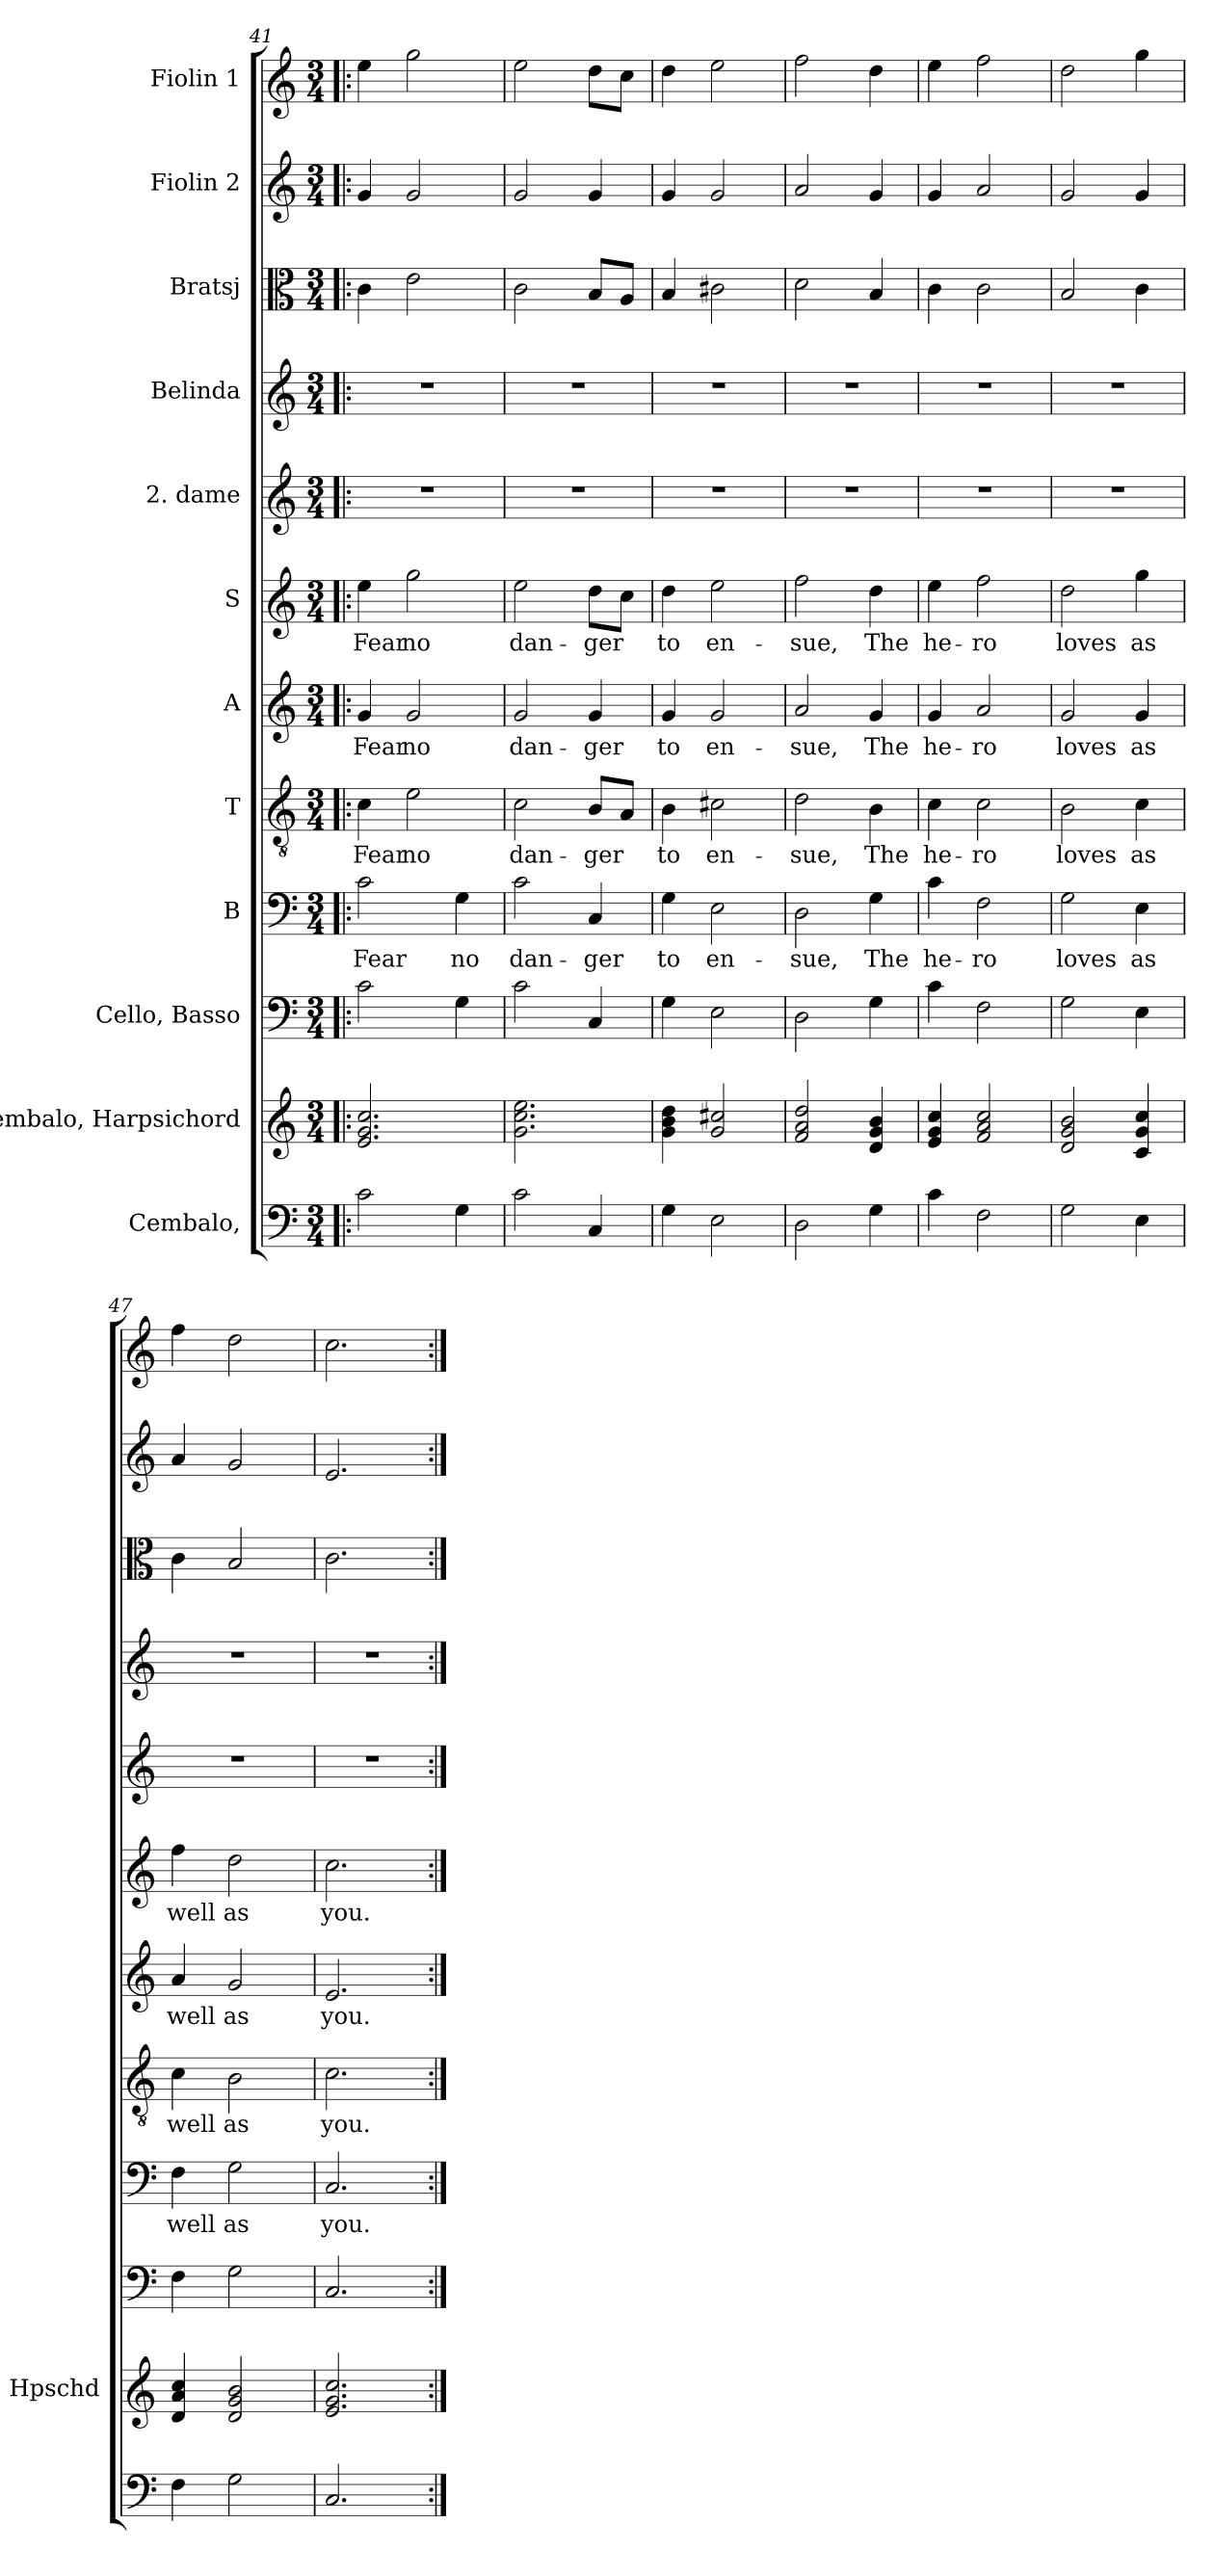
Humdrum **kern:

**kern	**kern	**kern	**kern	**text	**kern	**text	**kern	**text	**kern	**text	**kern	**kern	**kern	**kern	**kern
*part12	*part11	*part10	*part9	*part9	*part8	*part8	*part7	*part7	*part6	*part6	*part5	*part4	*part3	*part2	*part1
*staff12	*staff11	*staff10	*staff9	*staff9	*staff8	*staff8	*staff7	*staff7	*staff6	*staff6	*staff5	*staff4	*staff3	*staff2	*staff1
*I"Cembalo,	*I"Cembalo, Harpsichord	*I"Cello,  Basso	*I"B	*	*I"T	*	*I"A	*	*I"S	*	*I"2. dame	*I"Belinda	*I"Bratsj	*I"Fiolin 2	*I"Fiolin 1
*	*I'Hpschd	*	*	*	*	*	*	*	*	*	*	*	*	*	*
*clefF4	*clefG2	*clefF4	*clefF4	*	*clefGv2	*	*clefG2	*	*clefG2	*	*clefG2	*clefG2	*clefC3	*clefG2	*clefG2
*k[]	*k[]	*k[]	*k[]	*	*k[]	*	*k[]	*	*k[]	*	*k[]	*k[]	*k[]	*k[]	*k[]
*M3/4	*M3/4	*M3/4	*M3/4	*	*M3/4	*	*M3/4	*	*M3/4	*	*M3/4	*M3/4	*M3/4	*M3/4	*M3/4
=41!|:	=41!|:	=41!|:	=41!|:	=41!|:	=41!|:	=41!|:	=41!|:	=41!|:	=41!|:	=41!|:	=41!|:	=41!|:	=41!|:	=41!|:	=41!|:
!	!	!	!	!LO:LY:b	!	!LO:LY:b	!	!LO:LY:b	!	!LO:LY:b	!	!	!	!	!
2c\	2.e/ 2.g/ 2.cc/	2c\	2c\	Fear	4c\	Fear	4g/	Fear	4ee\	Fear	2.r	2.r	4c\	4g/	4ee\
!	!	!	!	!	!	!LO:LY:b	!	!LO:LY:b	!	!LO:LY:b	!	!	!	!	!
.	.	.	.	.	2e\	no	2g/	no	2gg\	no	.	.	2e\	2g/	2gg\
!	!	!	!	!LO:LY:b	!	!	!	!	!	!	!	!	!	!	!
4G\	.	4G\	4G\	no	.	.	.	.	.	.	.	.	.	.	.
=42	=42	=42	=42	=42	=42	=42	=42	=42	=42	=42	=42	=42	=42	=42	=42
!	!	!	!	!LO:LY:b	!	!LO:LY:b	!	!LO:LY:b	!	!LO:LY:b	!	!	!	!	!
2c\	2.g\ 2.cc\ 2.ee\	2c\	2c\	dan-	2c\	dan-	2g/	dan-	2ee\	dan-	2.r	2.r	2c\	2g/	2ee\
!	!	!	!	!LO:LY:b	!	!LO:LY:b	!	!LO:LY:b	!	!LO:LY:b	!	!	!	!	!
4C/	.	4C/	4C/	-ger	8B/L	-ger	4g/	-ger	8dd\L	-ger	.	.	8B/L	4g/	8dd\L
.	.	.	.	.	8A/J	.	.	.	8cc\J	.	.	.	8A/J	.	8cc\J
=43	=43	=43	=43	=43	=43	=43	=43	=43	=43	=43	=43	=43	=43	=43	=43
!	!	!	!	!LO:LY:b	!	!LO:LY:b	!	!LO:LY:b	!	!LO:LY:b	!	!	!	!	!
4G\	4g\ 4b\ 4dd\	4G\	4G\	to	4B\	to	4g/	to	4dd\	to	2.r	2.r	4B/	4g/	4dd\
!	!	!	!	!LO:LY:b	!	!LO:LY:b	!	!LO:LY:b	!	!LO:LY:b	!	!	!	!	!
2E\	2g/ 2cc#X/	2E\	2E\	en-	2c#X\	en-	2g/	en-	2ee\	en-	.	.	2c#X\	2g/	2ee\
=44	=44	=44	=44	=44	=44	=44	=44	=44	=44	=44	=44	=44	=44	=44	=44
!	!	!	!	!LO:LY:b	!	!LO:LY:b	!	!LO:LY:b	!	!LO:LY:b	!	!	!	!	!
2D\	2f/ 2a/ 2dd/	2D\	2D\	-sue,	2d\	-sue,	2a/	-sue,	2ff\	-sue,	2.r	2.r	2d\	2a/	2ff\
!	!	!	!	!LO:LY:b	!	!LO:LY:b	!	!LO:LY:b	!	!LO:LY:b	!	!	!	!	!
4G\	4d/ 4g/ 4b/	4G\	4G\	The	4B\	The	4g/	The	4dd\	The	.	.	4B/	4g/	4dd\
=45	=45	=45	=45	=45	=45	=45	=45	=45	=45	=45	=45	=45	=45	=45	=45
!	!	!	!	!LO:LY:b	!	!LO:LY:b	!	!LO:LY:b	!	!LO:LY:b	!	!	!	!	!
4c\	4e/ 4g/ 4cc/	4c\	4c\	he-	4c\	he-	4g/	he-	4ee\	he-	2.r	2.r	4c\	4g/	4ee\
!	!	!	!	!LO:LY:b	!	!LO:LY:b	!	!LO:LY:b	!	!LO:LY:b	!	!	!	!	!
2F\	2f/ 2a/ 2cc/	2F\	2F\	-ro	2c\	-ro	2a/	-ro	2ff\	-ro	.	.	2c\	2a/	2ff\
=46	=46	=46	=46	=46	=46	=46	=46	=46	=46	=46	=46	=46	=46	=46	=46
!	!	!	!	!LO:LY:b	!	!LO:LY:b	!	!LO:LY:b	!	!LO:LY:b	!	!	!	!	!
2G\	2d/ 2g/ 2b/	2G\	2G\	loves	2B\	loves	2g/	loves	2dd\	loves	2.r	2.r	2B/	2g/	2dd\
!	!	!	!	!LO:LY:b	!	!LO:LY:b	!	!LO:LY:b	!	!LO:LY:b	!	!	!	!	!
4E\	4c/ 4g/ 4cc/	4E\	4E\	as	4c\	as	4g/	as	4gg\	as	.	.	4c\	4g/	4gg\
=47	=47	=47	=47	=47	=47	=47	=47	=47	=47	=47	=47	=47	=47	=47	=47
!	!	!	!	!LO:LY:b	!	!LO:LY:b	!	!LO:LY:b	!	!LO:LY:b	!	!	!	!	!
4F\	4d/ 4a/ 4cc/	4F\	4F\	well	4c\	well	4a/	well	4ff\	well	2.r	2.r	4c\	4a/	4ff\
!	!	!	!	!LO:LY:b	!	!LO:LY:b	!	!LO:LY:b	!	!LO:LY:b	!	!	!	!	!
2G\	2d/ 2g/ 2b/	2G\	2G\	as	2B\	as	2g/	as	2dd\	as	.	.	2B/	2g/	2dd\
=48	=48	=48	=48	=48	=48	=48	=48	=48	=48	=48	=48	=48	=48	=48	=48
!	!	!	!	!LO:LY:b	!	!LO:LY:b	!	!LO:LY:b	!	!LO:LY:b	!	!	!	!	!
2.C/	2.e/ 2.g/ 2.cc/	2.C/	2.C/	you.	2.c\	you.	2.e/	you.	2.cc\	you.	2.r	2.r	2.c\	2.e/	2.cc\
=:|!	=:|!	=:|!	=:|!	=:|!	=:|!	=:|!	=:|!	=:|!	=:|!	=:|!	=:|!	=:|!	=:|!	=:|!	=:|!
*-	*-	*-	*-	*-	*-	*-	*-	*-	*-	*-	*-	*-	*-	*-	*-
